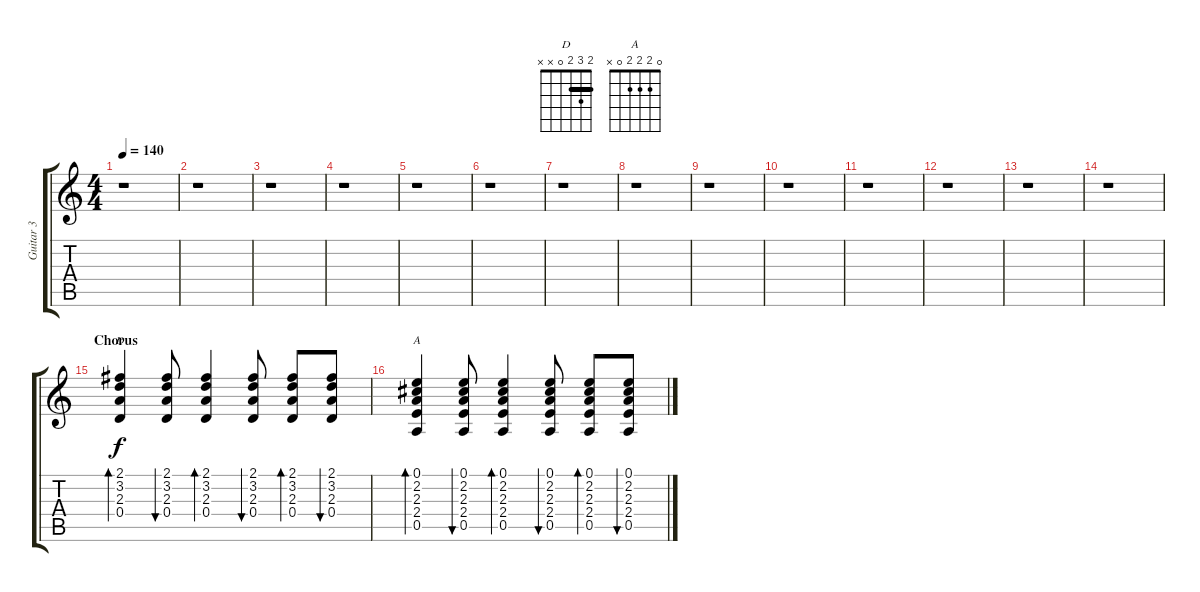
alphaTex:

\track ("Guitar 3" "Guitar 3") {instrument guitarharmonics}
\staff {score tabs}
\tuning (E4 B3 G3 D3 A2 E2) {hide}
\chord ("D" 2 3 2 0 x x) {barre 2}
\chord ("A" 0 2 2 2 0 x)
\ts (4 4)
\tempo 140
\clef g2
\ks c
r.1{dy mf} |
r.1 |
r.1 |
r.1 |
r.1 |
r.1 |
r.1 |
r.1 |
r.1 |
r.1 |
r.1 |
r.1 |
r.1 |
r.1 |
\section ("" "Chorus")
(2.1 3.2 2.3 0.4).4{bd 60 ch "D" dy f volume 10 instrument overdrivenguitar} (2.1 3.2 2.3 0.4).8{bu 60} (2.1 3.2 2.3 0.4).4{bd 60} (2.1 3.2 2.3 0.4).8{bu 60} (2.1 3.2 2.3 0.4).8{bd 60} (2.1 3.2 2.3 0.4).8{bu 60} |
(0.1 2.2 2.3 2.4 0.5).4{bd 60 ch "A"} (0.1 2.2 2.3 2.4 0.5).8{bu 60} (0.1 2.2 2.3 2.4 0.5).4{bd 60} (0.1 2.2 2.3 2.4 0.5).8{bu 60} (0.1 2.2 2.3 2.4 0.5).8{bd 60} (0.1 2.2 2.3 2.4 0.5).8{bu 60}
